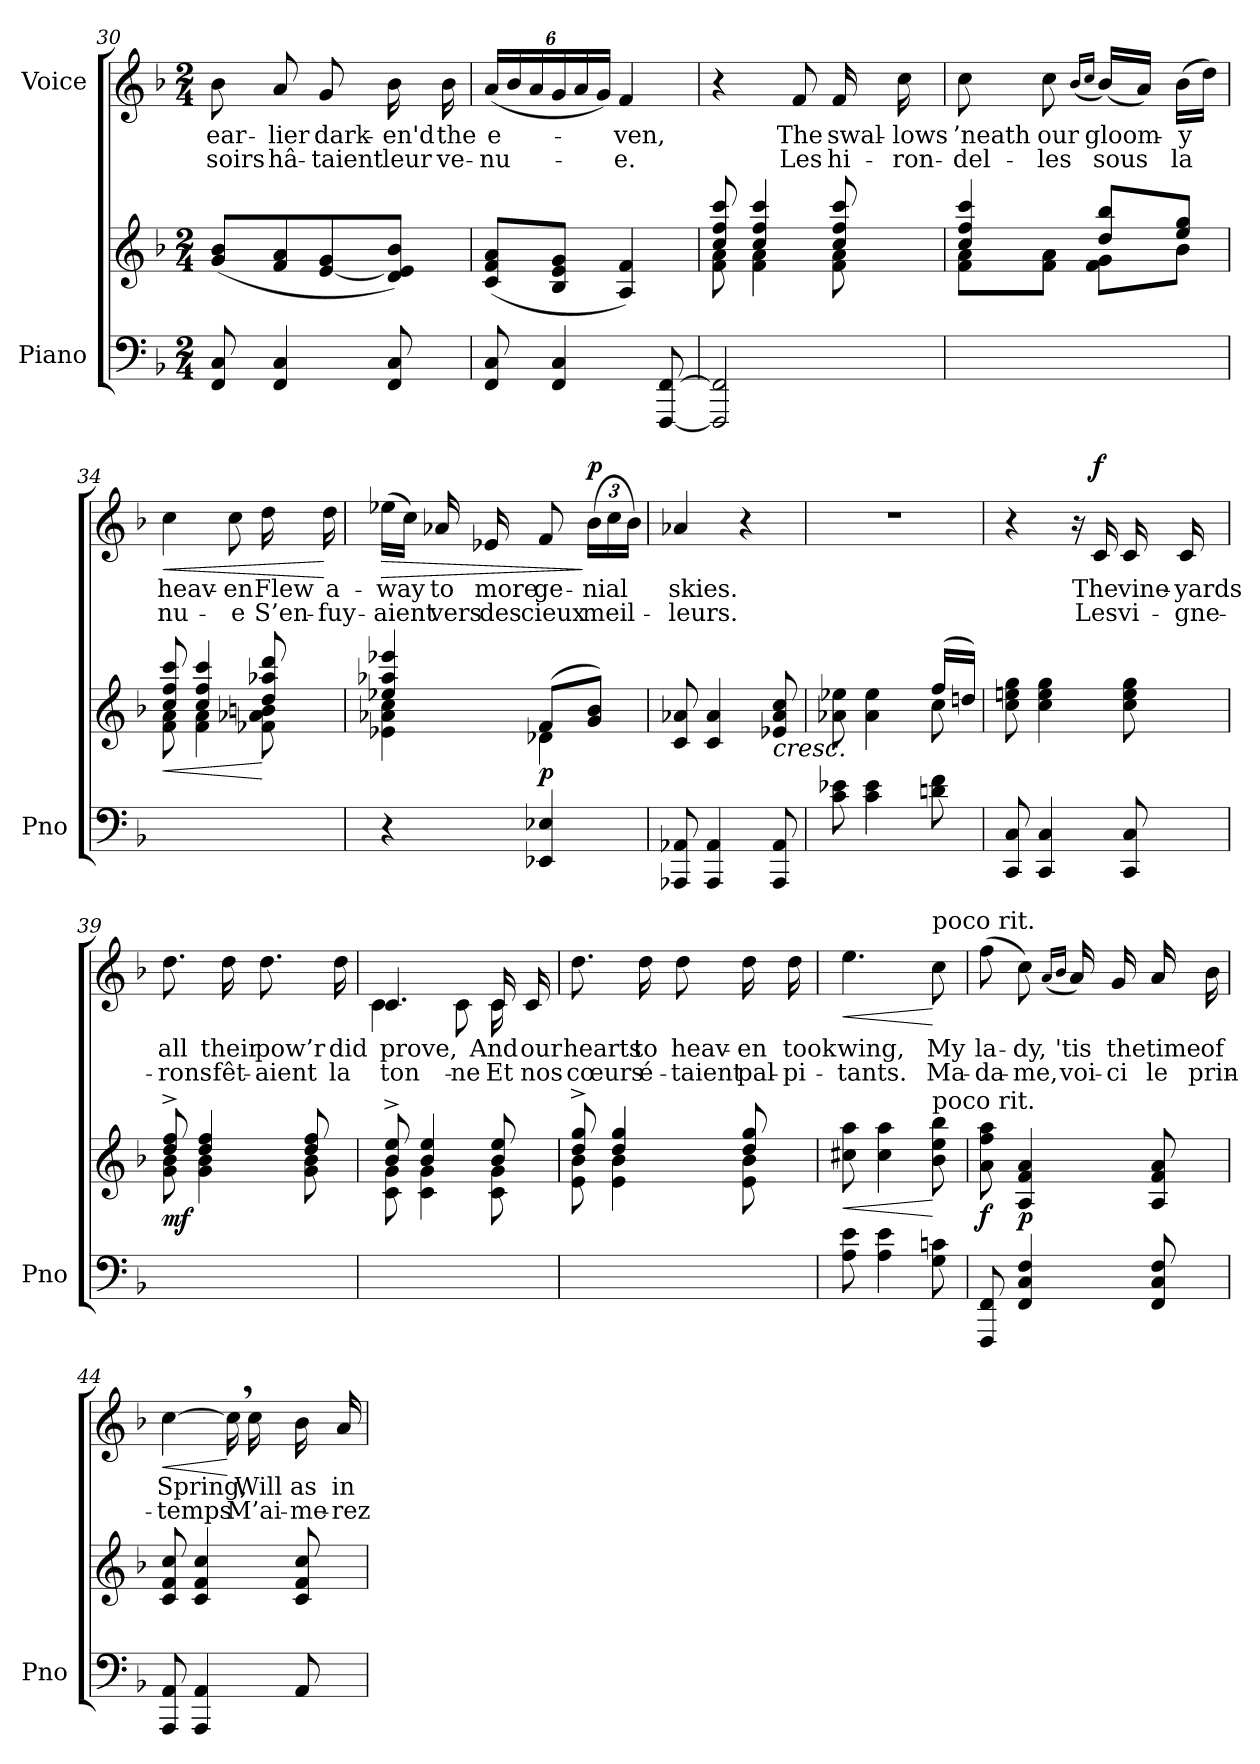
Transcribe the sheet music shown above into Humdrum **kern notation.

**kern	**kern	**dynam	**kern	**text	**text	**dynam
*part2	*part2	*part2	*part1	*part1	*part1	*part1
*staff3	*staff2	*staff2/3	*staff1	*staff1	*staff1	*staff1
*I"Piano	*	*	*I"Voice	*	*	*
*I'Pno	*	*	*	*	*	*
*clefF4	*clefG2	*	*clefG2	*	*	*
*k[b-]	*k[b-]	*	*k[b-]	*	*	*
*M2/4	*M2/4	*	*M2/4	*	*	*
=30	=30	=30	=30	=30	=30	=30
!	!	!	!	!LO:LY:b	!LO:LY:b	!
8FF/ 8C/	(8g/ 8b-/L	.	8b-\	ear-	soirs	.
!	!	!	!	!LO:LY:b	!LO:LY:b	!
4FF/ 4C/	8f/ 8a/	.	8a/	-lier	hâ-	.
!	!	!	!	!LO:LY:b	!LO:LY:b	!
.	[8e/ 8g/	.	8g/	dark-	-taient	.
!	!	!	!	!LO:LY:b	!LO:LY:b	!
8FF/ 8C/	8d/ 8e/] 8b-/J)	.	16b-\	-en'd	leur	.
!	!	!	!	!LO:LY:b	!LO:LY:b	!
.	.	.	16b-\	the	ve-	.
=31	=31	=31	=31	=31	=31	=31
*	*	*	*Xbrackettup	*	*	*
!	!	!	!	!LO:LY:b	!LO:LY:b	!
8FF/ 8C/	(8c/ 8f/ 8a/L	.	(24a/LL	e-	-nu-	.
.	.	.	24b-/	.	.	.
.	.	.	24a/	.	.	.
4FF/ 4C/	8B-/ 8e/ 8g/J	.	24g/	.	.	.
.	.	.	24a/	.	.	.
.	.	.	24g/JJ)	.	.	.
!	!	!	!	!LO:LY:b	!LO:LY:b	!
.	4A/ 4f/)	.	4f/	-ven,	-e.	.
([8FFF/ [8FF/	.	.	.	.	.	.
!!LO:LB:g=z
=32	=32	=32	=32	=32	=32	=32
*	*^	*	*	*	*	*
2FFF/] 2FF/]	8cc/ 8ff/ 8ccc/	8f\ 8a\)	.	4r	.	.	.
.	4cc/ 4ff/ 4ccc/	4f\ 4a\	.	.	.	.	.
!	!	!	!	!	!LO:LY:b	!LO:LY:b	!
.	.	.	.	8f/	The	Les	.
!	!	!	!	!	!LO:LY:b	!LO:LY:b	!
.	8cc/ 8ff/ 8ccc/	8f\ 8a\	.	16f/	swal-	hi-	.
!	!	!	!	!	!LO:LY:b	!LO:LY:b	!
.	.	.	.	16cc\	-lows	-ron-	.
=33	=33	=33	=33	=33	=33	=33	=33
!	!	!	!	!	!LO:LY:b	!LO:LY:b	!
2ryy	4cc/ 4ff/ 4ccc/	8f\ 8a\L	.	8cc\	’neath	-del-	.
!	!	!	!	!	!LO:LY:b	!LO:LY:b	!
.	.	8f\ 8a\J	.	8cc\	our	-les	.
.	.	.	.	(16qb-/LL	.	.	.
.	.	.	.	16qcc/JJ	.	.	.
!	!	!	!	!	!LO:LY:b	!LO:LY:b	!
.	8dd/ 8bb-/L	8f\ 8g\L	.	(16b-/LL)	gloom-	sous	.
.	.	.	.	16a/JJ)	.	.	.
!	!	!	!	!	!LO:LY:b	!LO:LY:b	!
.	8ee/ 8gg/J	8b-\J	.	(16b-\LL	-y	la	.
.	.	.	.	16dd\JJ)	.	.	.
=34	=34	=34	=34	=34	=34	=34	=34
!	!	!	!LO:HP:b	!	!LO:LY:b	!LO:LY:b	!LO:HP:b
2ryy	8cc/ 8ff/ 8ccc/	8f\ 8a\	<	4cc\	heav-	nu-	<
.	4cc/ 4ff/ 4ccc/	4f\ 4a\	.	.	.	.	.
!	!	!	!	!	!LO:LY:b	!LO:LY:b	!
.	.	.	.	8cc\	-en	-e	.
!	!	!	!	!	!LO:LY:b	!LO:LY:b	!
.	8dd/ 8aa-X/ 8ddd/	8f-X\ 8a-X\ 8bn\	[	16dd\	Flew	S’en-	.
!	!	!	!	!	!LO:LY:b	!LO:LY:b	!
.	.	.	.	16dd\	a-	-fuy-	[
=35	=35	=35	=35	=35	=35	=35	=35
!	!	!	!	!	!LO:LY:b	!LO:LY:b	!LO:HP:b
4r	4ee-X/ 4aa-X/ 4eee-X/	4e-X\ 4a-X\ 4cc\	.	(16ee-X\LL	-way	-aient	>
.	.	.	.	16cc\JJ)	.	.	.
!	!	!	!	!	!LO:LY:b	!LO:LY:b	!
.	.	.	.	16a-X/	to	vers	.
!	!	!	!	!	!LO:LY:b	!LO:LY:b	!
.	.	.	.	16e-X/	more	des	.
!	!	!	!LO:DY:b	!	!LO:LY:b	!LO:LY:b	!
4EE-X/ 4E-X/	(8f/L	4d-X\	p	8f/	ge-	cieux	.
*	*	*	*	*brackettup	*	*	*
!	!	!	!	!	!LO:LY:b	!LO:LY:b	!LO:DY:n=1:a
.	8g/ 8b-/J)	.	.	(24b-\LL	-nial	meil-	] p
.	.	.	.	24cc\	.	.	.
.	.	.	.	24b-\JJ)	.	.	.
*	*v	*v	*	*	*	*	*
!!LO:LB:g=z
=36	=36	=36	=36	=36	=36	=36
!	!	!	!	!LO:LY:b	!LO:LY:b	!
8AAA-X/ 8AA-X/	8c/ 8a-X/	.	4a-X/	skies.	-leurs.	.
4AAA-/ 4AA-/	4c/ 4a-/	.	.	.	.	.
.	.	.	4r	.	.	.
!	!LO:TX:b:i:t=cresc.	!	!	!	!	!
8AAA-/ 8AA-/	8e-X/ 8a-/ 8cc/	.	.	.	.	.
=37	=37	=37	=37	=37	=37	=37
*	*^	*	*	*	*	*
8c\ 8e-X\	8a-X\ 8ee-X\	4ryy	.	2r	.	.	.
4c\ 4e-\	4a-\ 4ee-\	.	.	.	.	.	.
.	.	8ryy	.	.	.	.	.
8dn\ 8f\	(16ff/LL	8cc\	.	.	.	.	.
.	16ddn/JJ)	.	.	.	.	.	.
*	*v	*v	*	*	*	*	*
=38	=38	=38	=38	=38	=38	=38
8CC/ 8C/	8cc\ 8een\ 8gg\	.	4r	.	.	.
4CC/ 4C/	4cc\ 4ee\ 4gg\	.	.	.	.	.
.	.	.	16r	.	.	.
!	!	!	!	!LO:LY:b	!LO:LY:b	!LO:DY:a
.	.	.	16c/	The	Les	f
!	!	!	!	!LO:LY:b	!LO:LY:b	!
8CC/ 8C/	8cc\ 8ee\ 8gg\	.	16c/	vine-	vi-	.
!	!	!	!	!LO:LY:b	!LO:LY:b	!
.	.	.	16c/	-yards	-gne-	.
=39	=39	=39	=39	=39	=39	=39
*	*^	*	*	*	*	*
!	!	!	!LO:DY:b	!	!LO:LY:b	!LO:LY:b	!
2ryy	8dd/^ 8ff/^	8g\ 8b-\	mf	8.dd\	all	-rons	.
.	4dd/ 4ff/	4g\ 4b-\	.	.	.	.	.
!	!	!	!	!	!LO:LY:b	!LO:LY:b	!
.	.	.	.	16dd\	their	fêt-	.
!	!	!	!	!	!LO:LY:b	!LO:LY:b	!
.	.	.	.	8.dd\	pow’r	-aient	.
.	8dd/ 8ff/	8g\ 8b-\	.	.	.	.	.
!	!	!	!	!	!LO:LY:b	!LO:LY:b	!
.	.	.	.	16dd\	did	la	.
!!LO:LB:g=z
=40	=40	=40	=40	=40	=40	=40	=40
!	!	!	!	!	!	!LO:LY:b	!
*	*	*	*	*^	*	*	*
!	!	!	!	!	!	!LO:LY:b	!	!
2ryy	8b-/^ 8ee/^	8c\ 8g\	.	4.c/	4c\	prove,	ton-	.
.	4b-/ 4ee/	4c\ 4g\	.	.	.	.	.	.
!	!	!	!	!	!	!	!LO:LY:b	!
.	.	.	.	.	8c\	.	ne	.
!	!	!	!	!	!	!LO:LY:b	!LO:LY:b	!
.	8b-/ 8ee/	8c\ 8g\	.	16c/	16c\	And	-Et	.
!	!	!	!	!	!	!LO:LY:b	!LO:LY:b	!
.	.	.	.	16c/	16ryy	our	nos	.
=41	=41	=41	=41	=41	=41	=41	=41	=41
!	!	!	!	!	!	!LO:LY:b	!LO:LY:b	!
*	*	*	*	*v	*v	*	*	*
2ryy	8dd/^ 8gg/^	8e\ 8b-\	.	8.dd\	hearts	cœurs	.
.	4dd/ 4gg/	4e\ 4b-\	.	.	.	.	.
!	!	!	!	!	!LO:LY:b	!LO:LY:b	!
.	.	.	.	16dd\	to	é-	.
!	!	!	!	!	!LO:LY:b	!LO:LY:b	!
.	.	.	.	8dd\	heav-	-taient	.
!	!	!	!	!	!LO:LY:b	!LO:LY:b	!
.	8dd/ 8gg/	8e\ 8b-\	.	16dd\	-en	pal-	.
!	!	!	!	!	!LO:LY:b	!LO:LY:b	!
.	.	.	.	16dd\	took	-pi-	.
*	*v	*v	*	*	*	*	*
=42	=42	=42	=42	=42	=42	=42
!	!	!LO:HP:b	!	!LO:LY:b	!LO:LY:b	!LO:HP:b
8A\ 8e\	8cc#X\ 8aa\	<	4.ee\	wing,	-tants.	<
4A\ 4e\	4cc#\ 4aa\	.	.	.	.	.
!	!	!	!LO:TX:a:t=poco rit.	!	!	!
!	!LO:TX:a:t=poco rit.	!	!	!	!	!
!	!	!	!	!LO:LY:b	!LO:LY:b	!
8G\ 8cn\	8b-\ 8ee\ 8bb-\	[	8cc\	My	Ma-	[
=43	=43	=43	=43	=43	=43	=43
!	!	!LO:DY:b	!	!LO:LY:b	!LO:LY:b	!
8FFF/ 8FF/	8a\ 8ff\ 8aa\	f	(8ff\	la-	-da-	.
!	!	!LO:DY:b	!	!LO:LY:b	!LO:LY:b	!
4FF/ 4C/ 4F/	4A/ 4f/ 4a/	p	8cc\)	-dy,	-me,	.
.	.	.	(16qa/LL	.	.	.
.	.	.	16qb-/JJ	.	.	.
!	!	!	!	!LO:LY:b	!LO:LY:b	!LO:DY:a
!	!	!	!	!	!	!LO:DY:n=1:a
.	.	.	16a/)	'tis	voi-	p other-dynamics
!	!	!	!	!LO:LY:b	!LO:LY:b	!
.	.	.	16g/	the	-ci	.
!	!	!	!	!LO:LY:b	!LO:LY:b	!
8FF/ 8C/ 8F/	8A/ 8f/ 8a/	.	16a/	time	le	.
!	!	!	!	!LO:LY:b	!LO:LY:b	!
.	.	.	16b-\	of	prin-	.
!!LO:PB:g=z
=44	=44	=44	=44	=44	=44	=44
!	!	!	!	!LO:LY:b	!LO:LY:b	!LO:HP:b
8AAA/ 8AA/	8c/ 8f/ 8cc/	.	[4cc\	Spring,	-temps	<
4AAA/ 4AA/	4c/ 4f/ 4cc/	.	.	.	.	.
.	.	.	16cc,\]	.	.	[
!	!	!	!	!LO:LY:b	!LO:LY:b	!
.	.	.	16cc\	Will	M’ai-	.
!	!	!	!	!LO:LY:b	!LO:LY:b	!
8AA/	8c/ 8f/ 8cc/	.	16b-\	as	-me-	.
!	!	!	!	!LO:LY:b	!LO:LY:b	!
.	.	.	16a/	in	-rez-	.
=	=	=	=	=	=	=
*-	*-	*-	*-	*-	*-	*-
